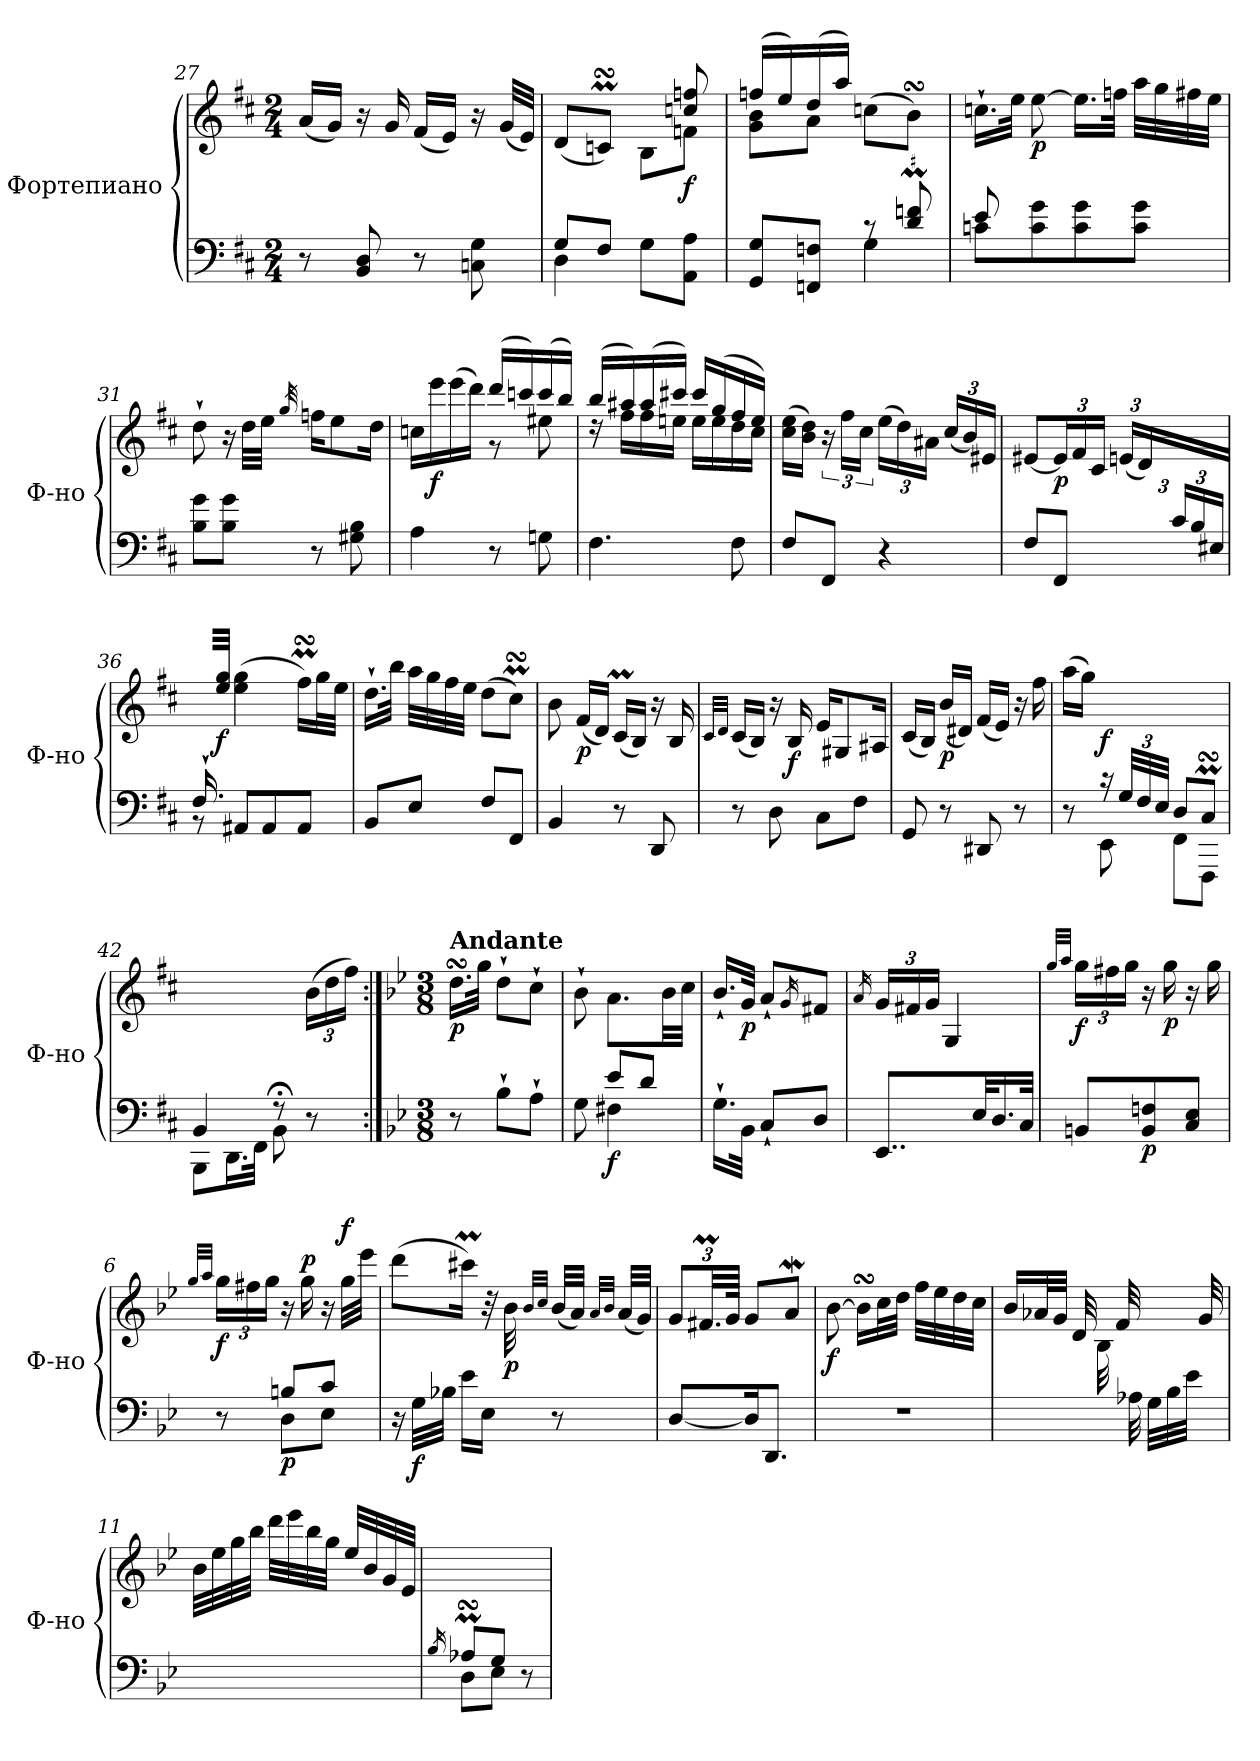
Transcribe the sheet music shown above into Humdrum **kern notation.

**kern	**kern	**dynam
*part1	*part1	*part1
*staff2	*staff1	*staff1/2
*I"Фортепиано	*	*
*I'Ф-но	*	*
!!LO:LB:g=z
*clefF4	*clefG2	*
*k[f#c#]	*k[f#c#]	*
*b:	*b:	*
*M2/4	*M2/4	*
=27	=27	=27
8r	(<16a/LL	.
.	16g/JJ)	.
8BB/ 8D/	16r	.
.	16g/	.
8r	(<16f#/LL	.
.	16e/JJ)	.
8Cn\ 8G\	16r	.
.	(<32g/LLL	.
.	32e/JJJ)	.
=28	=28	=28
*^	*^	*
8G/L	4D\	(<8d/L	4ryy	.
8F#/J	.	8cnMsSSs/J)	.	.
8G\L	4ryy	8ryy	8B\L	.
!	!	!	!	!LO:DY:b
8AA\ 8A\J	.	8ccn/ 8ffn/	8fn\J	f
=29	=29	=29	=29	=29
8GG/ 8G/L	4ryy	(>16ffn/LL	8g\ 8b\L	.
.	.	16ee/)	.	.
8FFn/ 8Fn/J	.	(>16dd/	8a\J	.
.	.	16aa/JJ)	.	.
8rc	4G\	4raayy	(>8ccn\L	.
8d/ 8fn/	.	.	8bMsSSS\J)	.
*	*	*v	*v	*
=30	=30	=30	=30
8e/	8cn\L	16.ccn`\LL	.
.	.	32ee\JJk	.
!	!	!	!LO:DY:b
4.ryy	8c\ 8g\	[8ee\	p
.	8c\ 8g\	16.ee\LL]	.
.	.	32ffn\JJk	.
.	8c\ 8g\J	32aa\LLL	.
.	.	32gg\	.
.	.	32ff#X\	.
.	.	32ee\JJJ	.
*v	*v	*	*
=31	=31	=31
8B\ 8g\L	8dd`\	.
8B\ 8g\J	16r	.
.	32dd\LLL	.
.	32ee\JJJ	.
.	32qgg/	.
8r	16ffn\KL	.
.	8ee\	.
8G#X\ 8B\	.	.
.	16dd\Jk	.
!!LO:LB:g=z
=32	=32	=32
*	*^	*
4A\	16ccn\LL	8ryy	.
!	!	!	!LO:DY:b
.	16eee\	.	f
.	(>16eee\	8ryy	.
.	16ddd\JJ)	.	.
8r	(>16ddd/LL	8r	.
.	16cccn/)	.	.
8Gn\	(>16ccc/	8ee#X\	.
.	16bb/JJ)	.	.
=33	=33	=33	=33
4.F#\	(>16bb/LL	16rdd	.
.	16aa#X/)	16ff#\LL	.
.	(>16aa#/	16ff#\	.
.	16ccc#X/JJ)	16een\JJ	.
.	16ccc#/LL	16ee\LL	.
.	(>16gg/	16ee\	.
8F#\	16ff#/	16dd\	.
.	16ee/JJ)	16cc#\JJ	.
*	*v	*v	*
=34	=34	=34
8F#/L	(>16cc#\ 16ee\LL	.
.	16b\ 16dd\JJ)	.
8FF#/J	24r	.
.	24ff#\LL	.
.	24cc#\JJ	.
*	*Xbrackettup	*
4r	(>24ee\LL	.
.	24dd\)	.
.	24a#X\JJ	.
.	(<24cc#/LL	.
.	24b/)	.
.	24e#X/JJ	.
=35	=35	=35
*^	*	*
3ryy	8F#/L	[8e#X/L	.
!	!	!	!LO:DY:b
.	8FF#/J	24e#/L]	p
.	.	24f#/	.
.	.	24c#/JJ	.
.	4ryy	(<24en/LL	.
.	.	24d/)	.
24A#X/JJ	.	6ryy	.
*Xbrackettup	*	*	*
24c#/LL	.	.	.
24B/	.	.	.
24E#X/JJ	.	.	.
!!LO:LB:g=z
=36	=36	=36	=36
16.F#`>/LL	8rBB	16.ryy	.
!	!	!	!LO:DY:b
4ryy	.	32ee\ 32gg\JJk	f
.	8AA#X/L	(>4ee\ 4gg\	.
.	8AA#/	.	.
8ryy	.	.	.
.	8AA#/J	16ff#msSsS\LL)	.
.	.	32gg\L	.
32ryy	.	32ee\JJJ	.
*v	*v	*	*
=37	=37	=37
8BB/L	16.dd`>\LL	.
.	32bb\JJk	.
8E/J	32aa\LLL	.
.	32gg\	.
.	32ff#\	.
.	32ee\JJJ	.
8F#/L	(>8dd\L	.
8FF#/J	8cc#msSsS\J)	.
=38	=38	=38
4BB/	8b\	.
!	!	!LO:DY:b
.	(<16f#/LL	p
.	16d/JJ)	.
8r	(<16c#m/LL	.
.	16B/JJ)	.
8DD/	16r	.
.	16B/	.
=39	=39	=39
.	32qc#/LLL	.
.	32qd/JJJ	.
8r	(<16c#/LL	.
.	16B/JJ)	.
8D\	16r	.
!	!	!LO:DY:b
.	16B/	f
8C#\L	16e/KL	.
.	8G#X/	.
8F#\J	.	.
.	16A#X/Jk	.
!!LO:PB:g=z
=40	=40	=40
8GG/	(<16c#/LL	.
.	16B/JJ)	.
!	!	!LO:DY:b
8r	(<16b/LL	p
.	16d#X/JJ)	.
8DD#X/	(<16f#/LL	.
.	16e/JJ)	.
8r	16r	.
.	16ff#\	.
=41	=41	=41
*^	*	*
8r	8ryy	(>16aa\LL	.
.	.	16gg\JJ)	.
!	!	!	!LO:DY:b
16rc	8EE\	8ryy	f
48G/LLL	.	.	.
48F#/	.	.	.
48E/JJJ	.	.	.
8D/L	8FF#\L	4ryy	.
8C#msSsS/J	8FFF#\J	.	.
=42	=42	=42	=42
4BB/	8BBB\L	4.ryy	.
.	16.DD\L	.	.
.	32FF#\JJk	.	.
8r;<F	8BB\	.	.
8r	8ryy	(>24b\LL	.
.	.	24dd\	.
.	.	24ff#\JJ)	.
*v	*v	*	*
!!LO:LB:g=z
=1:|!	=1:|!	=1:|!
*k[b-e-]	*k[b-e-]	*
*g:	*g:	*
*M3/8	*M3/8	*
!	!LO:TX:a:B:t=Andante	!
!	!	!LO:DY:b
8r	16.ddsSsS\LL	p
.	32gg\JJk	.
8B-`>\L	8dd`>\L	.
8A`>\J	8cc`>\J	.
=2	=2	=2
*^	*	*
8G\	8ryy	8b-`>\	.
!	!	!	!LO:DY:b=2
8e-/L	4F#X\	8.a\L	f
8d/J	.	.	.
.	.	32b-\LL	.
.	.	32cc\JJJ	.
*v	*v	*	*
=3	=3	=3
16.G`>\LL	16.b-`</LL	.
!	!	!LO:DY:b
32BB-\JJk	32g/JJk	p
8C`</L	8a`</L	.
.	16qg/	.
8D/J	8f#X/J	.
=4	=4	=4
.	16qa/	.
8..EE-/L	24g/LL	.
.	24f#X/	.
.	24g/JJ	.
.	4G/	.
32E-/KL	.	.
16.D/	.	.
32C/JJk	.	.
=5	=5	=5
.	32qgg/LLL	.
.	32qaa/JJJ	.
!	!	!LO:DY:b
8BBn/L	24gg\LL	f
.	24ff#X\	.
.	24gg\JJ	.
!	!	!LO:DY:b=2
8BB/ 8Fn/	16r	p
!	!	!LO:DY:b
.	16gg\	p
8C/ 8E-/J	16r	.
.	16gg\	.
!!LO:LB:g=z
=6	=6	=6
.	32qgg/LLL	.
.	32qaa/JJJ	.
*^	*	*
!	!	!	!LO:DY:b
8r	8ryy	24gg\LL	f
.	.	24ff#X\	.
.	.	24gg\JJ	.
!	!	!	!LO:DY:b=2
8Bn/L	8D\L	16r	p
!	!	!	!LO:DY:a
.	.	16gg\	p
8c/J	8E-\J	16r	.
!	!	!	!LO:DY:a
.	.	32gg\LLL	f
.	.	32eee-\JJJ	.
*v	*v	*	*
=7	=7	=7
16r	(>8ddd\L	.
!	!	!LO:DY:b=2
32G\LLL	.	f
32B-X\JJJ	.	.
16e-\LL	16ccc#Xm\Jk)	.
16E-\JJ	32r	.
!	!	!LO:DY:b
.	32b-\	p
.	32qb-/LLL	.
.	32qcc/JJJ	.
8r	(<32b-/LLL	.
.	32a/JJJ)	.
.	32qa/LLL	.
.	32qb-/JJJ	.
.	(<32a/LLL	.
.	32g/JJJ)	.
=8	=8	=8
[8D/L	12g/L	.
.	48.f#Xm/LL	.
.	96g/JJJk	.
16D/K]	8g/L	.
8.DD/J	.	.
.	8aW/J	.
!!LO:LB:g=z
=9	=9	=9
!	!	!LO:DY:b
4.r	[8b-\	f
.	16b-sSSs\LL]	.
.	32cc\L	.
.	32dd\JJJ	.
.	32ff\LLL	.
.	32ee-\	.
.	32dd\	.
.	32cc\JJJ	.
=10	=10	=10
*^	*	*
8..ryy	4.ryy	16b-/LL	.
.	.	32a-X/L	.
.	.	32g/JJJ	.
.	.	32d/	.
.	.	32B-\	.
.	.	32f/	.
32A-X\	.	8ryy	.
32G\LLL	.	.	.
32B-\	.	.	.
32e-\JJJ	.	.	.
32ryy	.	32g/	.
*v	*v	*	*
=11	=11	=11
4.ryy	32b-\LLL	.
.	32ee-\	.
.	32gg\	.
.	32bb-\JJJ	.
.	32ddd\LLL	.
.	32eee-\	.
.	32bb-\	.
.	32gg\JJJ	.
.	32ee-/LLL	.
.	32b-/	.
.	32g/	.
.	32e-/JJJ	.
=12	=12	=12
16qB-/	.	.
*^	*	*
8A-XMsSSs/L	8D\L	4.ryy	.
8G/J	8E-\J	.	.
8r	8ryy	.	.
*v	*v	*	*
=	=	=
*-	*-	*-
